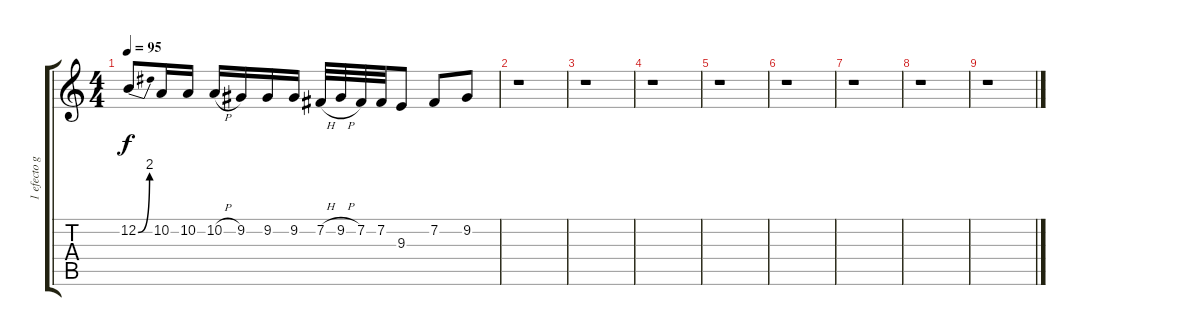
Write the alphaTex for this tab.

\track ("1 efecto guitarra" "1 efecto g") {instrument bagpipe}
\staff {score tabs}
\tuning (E4 B3 G3 D3 A2 E2) {hide}
\ts (4 4)
\tempo 95
\clef g2
\ks c
12.2{be (bend 0 0 60 8)}.8{dy f} 10.2.16 10.2.16 10.2{h}.16 9.2.16 9.2.16 9.2.16 7.2{h}.32 9.2{h}.32 7.2.32 7.2.32 9.3.8 7.2.8 9.2.8 |
r.1 |
r.1 |
r.1 |
r.1 |
r.1 |
r.1 |
r.1 |
r.1
